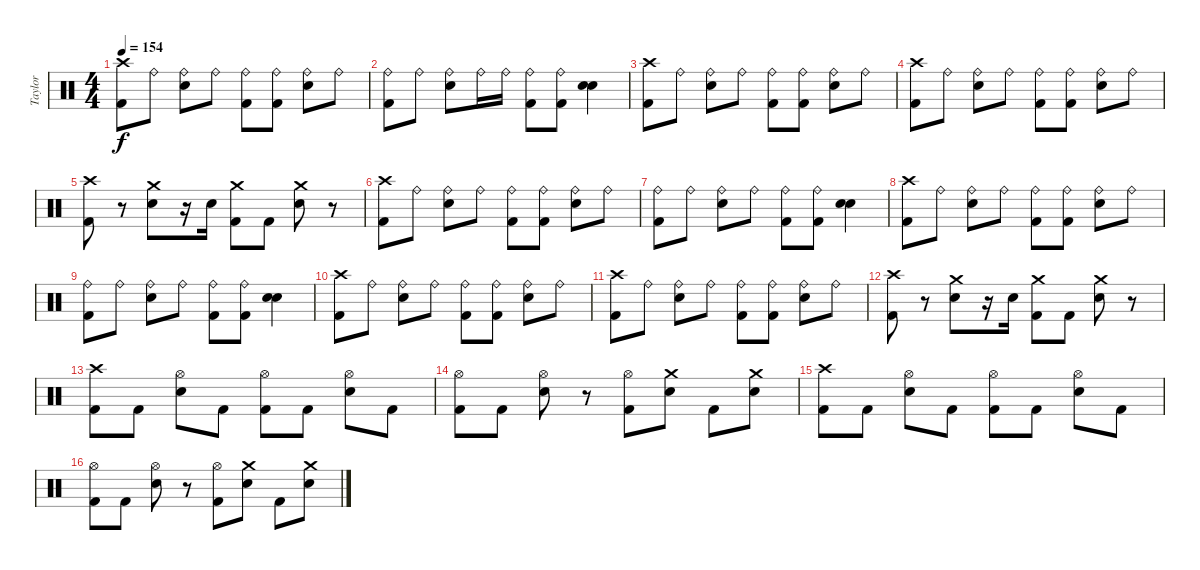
\track ("Taylor" "Taylor") {instrument percussion}
\staff {score}
\articulation defaults
\ts (4 4)
\tempo 154
\clef neutral
\ks c
("Crash high (hit)" "Kick (hit) 2").8{dy f} "Ride (bell)".8 ("Ride (bell)" "Snare (hit) 2").8 "Ride (bell)".8 ("Ride (bell)" "Kick (hit) 2").8 ("Ride (bell)" "Kick (hit) 2").8 ("Ride (bell)" "Snare (hit) 2").8 "Ride (bell)".8 |
("Ride (bell)" "Kick (hit) 2").8 "Ride (bell)".8 ("Ride (bell)" "Snare (hit) 2").8 "Ride (bell)".16 "Ride (bell)".16 ("Ride (bell)" "Kick (hit) 2").8 ("Ride (bell)" "Kick (hit) 2").8 ("Snare (hit) 2" "Snare (hit) 2").4 |
("Crash high (hit)" "Kick (hit) 2").8 "Ride (bell)".8 ("Ride (bell)" "Snare (hit) 2").8 "Ride (bell)".8 ("Ride (bell)" "Kick (hit) 2").8 ("Ride (bell)" "Kick (hit) 2").8 ("Ride (bell)" "Snare (hit) 2").8 "Ride (bell)".8 |
("Crash high (hit)" "Kick (hit) 2").8 "Ride (bell)".8 ("Ride (bell)" "Snare (hit) 2").8 "Ride (bell)".8 ("Ride (bell)" "Kick (hit) 2").8 ("Ride (bell)" "Kick (hit) 2").8 ("Ride (bell)" "Snare (hit) 2").8 "Ride (bell)".8 |
("Crash high (hit)" "Kick (hit) 2").8 r.8 ("Crash medium (hit)" "Snare (hit) 2").8 r.16 "Snare (hit) 2".16 ("Crash medium (hit)" "Kick (hit) 2").8 "Kick (hit) 2".8 ("Crash medium (hit)" "Snare (hit) 2").8 r.8 |
("Crash high (hit)" "Kick (hit) 2").8 "Ride (bell)".8 ("Ride (bell)" "Snare (hit) 2").8 "Ride (bell)".8 ("Ride (bell)" "Kick (hit) 2").8 ("Ride (bell)" "Kick (hit) 2").8 ("Ride (bell)" "Snare (hit) 2").8 "Ride (bell)".8 |
("Ride (bell)" "Kick (hit) 2").8 "Ride (bell)".8 ("Ride (bell)" "Snare (hit) 2").8 "Ride (bell)".8 ("Ride (bell)" "Kick (hit) 2").8 ("Ride (bell)" "Kick (hit) 2").8 ("Snare (hit) 2" "Snare (hit) 2").4 |
("Crash high (hit)" "Kick (hit) 2").8 "Ride (bell)".8 ("Ride (bell)" "Snare (hit) 2").8 "Ride (bell)".8 ("Ride (bell)" "Kick (hit) 2").8 ("Ride (bell)" "Kick (hit) 2").8 ("Ride (bell)" "Snare (hit) 2").8 "Ride (bell)".8 |
("Ride (bell)" "Kick (hit) 2").8 "Ride (bell)".8 ("Ride (bell)" "Snare (hit) 2").8 "Ride (bell)".8 ("Ride (bell)" "Kick (hit) 2").8 ("Ride (bell)" "Kick (hit) 2").8 ("Snare (hit) 2" "Snare (hit) 2").4 |
("Crash high (hit)" "Kick (hit) 2").8 "Ride (bell)".8 ("Ride (bell)" "Snare (hit) 2").8 "Ride (bell)".8 ("Ride (bell)" "Kick (hit) 2").8 ("Ride (bell)" "Kick (hit) 2").8 ("Ride (bell)" "Snare (hit) 2").8 "Ride (bell)".8 |
("Crash high (hit)" "Kick (hit) 2").8 "Ride (bell)".8 ("Ride (bell)" "Snare (hit) 2").8 "Ride (bell)".8 ("Ride (bell)" "Kick (hit) 2").8 ("Ride (bell)" "Kick (hit) 2").8 ("Ride (bell)" "Snare (hit) 2").8 "Ride (bell)".8 |
("Crash high (hit)" "Kick (hit) 2").8 r.8 ("Crash medium (hit)" "Snare (hit) 2").8 r.16 "Snare (hit) 2".16 ("Crash medium (hit)" "Kick (hit) 2").8 "Kick (hit) 2".8 ("Crash medium (hit)" "Snare (hit) 2").8 r.8 |
("Crash high (hit)" "Kick (hit) 2").8 "Kick (hit) 2".8 ("Hi-Hat (open)" "Snare (hit) 2").8 "Kick (hit) 2".8 ("Hi-Hat (open)" "Kick (hit) 2").8 "Kick (hit) 2".8 ("Hi-Hat (open)" "Snare (hit) 2").8 "Kick (hit) 2".8 |
("Hi-Hat (open)" "Kick (hit) 2").8 "Kick (hit) 2".8 ("Hi-Hat (open)" "Snare (hit) 2").8 r.8 ("Hi-Hat (open)" "Kick (hit) 2").8 ("Crash medium (hit)" "Snare (hit) 2").8 "Kick (hit) 2".8 ("Crash medium (hit)" "Snare (hit) 2").8 |
("Crash high (hit)" "Kick (hit) 2").8 "Kick (hit) 2".8 ("Hi-Hat (open)" "Snare (hit) 2").8 "Kick (hit) 2".8 ("Hi-Hat (open)" "Kick (hit) 2").8 "Kick (hit) 2".8 ("Hi-Hat (open)" "Snare (hit) 2").8 "Kick (hit) 2".8 |
("Hi-Hat (open)" "Kick (hit) 2").8 "Kick (hit) 2".8 ("Hi-Hat (open)" "Snare (hit) 2").8 r.8 ("Hi-Hat (open)" "Kick (hit) 2").8 ("Crash medium (hit)" "Snare (hit) 2").8 "Kick (hit) 2".8 ("Crash medium (hit)" "Snare (hit) 2").8
